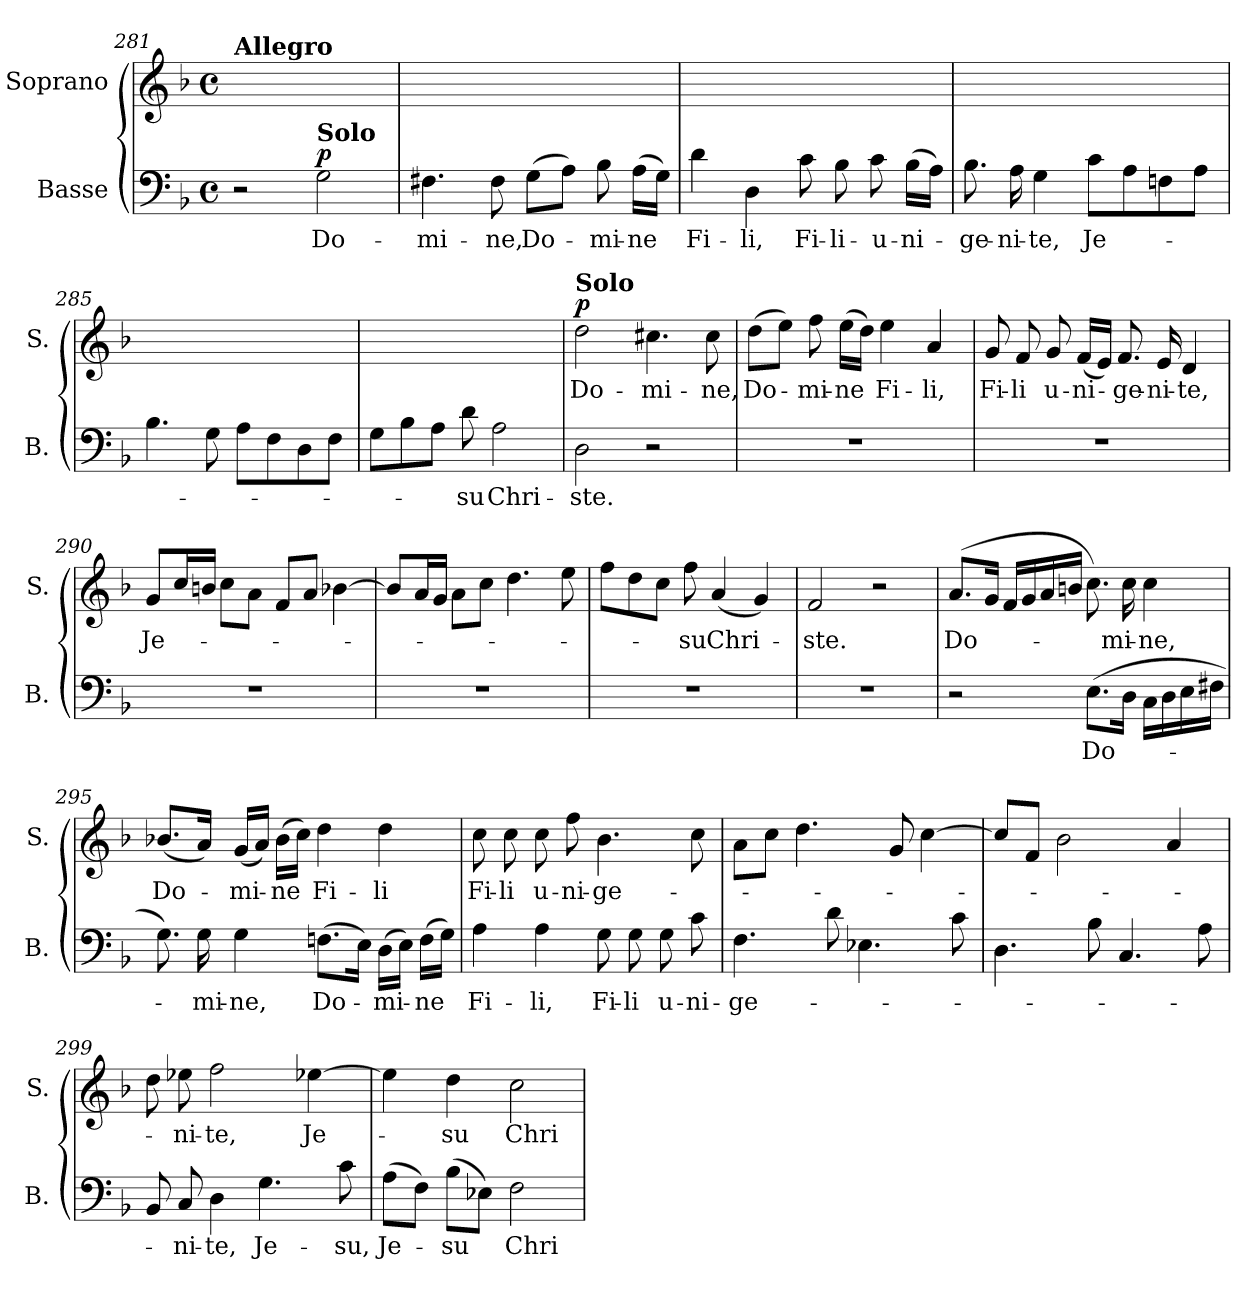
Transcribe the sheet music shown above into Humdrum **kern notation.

**kern	**text	**dynam	**kern	**text	**dynam
*part2	*part2	*part2	*part1	*part1	*part1
*staff2	*staff2	*staff2	*staff1	*staff1	*staff1
*I"Basse	*	*	*I"Soprano	*	*
*I'B.	*	*	*I'S.	*	*
*clefF4	*	*	*clefG2	*	*
*k[b-]	*	*	*k[b-]	*	*
*M4/4	*	*	*M4/4	*	*
*met(c)	*	*	*met(c)	*	*
*MM90	*	*	*MM90	*	*
=281	=281	=281	=281	=281	=281
!	!	!	!LO:TX:a:B:t=Allegro	!	!
2r	.	.	1ryy	.	.
!LO:TX:a:B:t=Solo	!	!	!	!	!
!	!LO:LY:b	!LO:DY:a	!	!	!
2G\	Do-	p	.	.	.
=282	=282	=282	=282	=282	=282
!	!LO:LY:b	!	!	!	!
4.F#X\	-mi-	.	1ryy	.	.
!	!LO:LY:b	!	!	!	!
8F#\	-ne,	.	.	.	.
!	!LO:LY:b	!	!	!	!
(>8G\L	Do-	.	.	.	.
8A\J)	.	.	.	.	.
!	!LO:LY:b	!	!	!	!
8B-\	-mi-	.	.	.	.
!	!LO:LY:b	!	!	!	!
(16A\LL	-ne	.	.	.	.
16G\JJ)	.	.	.	.	.
=283	=283	=283	=283	=283	=283
!	!LO:LY:b	!	!	!	!
4d\	Fi-	.	1ryy	.	.
!	!LO:LY:b	!	!	!	!
4D\	-li,	.	.	.	.
!	!LO:LY:b	!	!	!	!
8c\	Fi-	.	.	.	.
!	!LO:LY:b	!	!	!	!
8B-\	-li-	.	.	.	.
!	!LO:LY:b	!	!	!	!
8c\	-u-	.	.	.	.
!	!LO:LY:b	!	!	!	!
(>16B-\LL	-ni-	.	.	.	.
16A\JJ)	.	.	.	.	.
!!LO:LB:g=z
=284	=284	=284	=284	=284	=284
!	!LO:LY:b	!	!	!	!
8.B-\	-ge-	.	1ryy	.	.
!	!LO:LY:b	!	!	!	!
16A\	-ni-	.	.	.	.
!	!LO:LY:b	!	!	!	!
4G\	-te,	.	.	.	.
!	!LO:LY:b	!	!	!	!
8c\L	Je-	.	.	.	.
8A\	.	.	.	.	.
8Fn\	.	.	.	.	.
8A\J	.	.	.	.	.
=285	=285	=285	=285	=285	=285
4.B-\	.	.	1ryy	.	.
8G\	.	.	.	.	.
8A\L	.	.	.	.	.
8F\	.	.	.	.	.
8D\	.	.	.	.	.
8F\J	.	.	.	.	.
=286	=286	=286	=286	=286	=286
8G\L	.	.	1ryy	.	.
8B-\	.	.	.	.	.
8A\J	.	.	.	.	.
!	!LO:LY:b	!	!	!	!
8d\	-su	.	.	.	.
!	!LO:LY:b	!	!	!	!
2A\	Chri-	.	.	.	.
=287	=287	=287	=287	=287	=287
!	!	!	!LO:TX:a:B:t=Solo	!	!
!	!LO:LY:b	!	!	!LO:LY:b	!LO:DY:a
2D\	-ste.	.	2dd\	Do-	p
!	!	!	!	!LO:LY:b	!
2r	.	.	4.cc#X\	-mi-	.
!	!	!	!	!LO:LY:b	!
.	.	.	8cc#\	-ne,	.
!!LO:LB:g=z
=288	=288	=288	=288	=288	=288
!	!	!	!	!LO:LY:b	!
1r	.	.	(>8dd\L	Do-	.
.	.	.	8ee\J)	.	.
!	!	!	!	!LO:LY:b	!
.	.	.	8ff\	-mi-	.
!	!	!	!	!LO:LY:b	!
.	.	.	(>16ee\LL	-ne	.
.	.	.	16dd\JJ)	.	.
!	!	!	!	!LO:LY:b	!
.	.	.	4ee\	Fi-	.
!	!	!	!	!LO:LY:b	!
.	.	.	4a/	-li,	.
=289	=289	=289	=289	=289	=289
!	!	!	!	!LO:LY:b	!
1r	.	.	8g/	Fi-	.
!	!	!	!	!LO:LY:b	!
.	.	.	8f/	-li	.
!	!	!	!	!LO:LY:b	!
.	.	.	8g/	u-	.
!	!	!	!	!LO:LY:b	!
.	.	.	(<16f/LL	-ni-	.
.	.	.	16e/JJ)	.	.
!	!	!	!	!LO:LY:b	!
.	.	.	8.f/	-ge-	.
!	!	!	!	!LO:LY:b	!
.	.	.	16e/	-ni-	.
!	!	!	!	!LO:LY:b	!
.	.	.	4d/	-te,	.
=290	=290	=290	=290	=290	=290
!	!	!	!	!LO:LY:b	!
1r	.	.	8g/L	Je-	.
.	.	.	16cc/L	.	.
.	.	.	16bn/JJ	.	.
.	.	.	8cc\L	.	.
.	.	.	8a\J	.	.
.	.	.	8f/L	.	.
.	.	.	8a/J	.	.
.	.	.	[>4b-X\	.	.
=291	=291	=291	=291	=291	=291
1r	.	.	8b-/L]	.	.
.	.	.	16a/L	.	.
.	.	.	16g/JJ	.	.
.	.	.	8a\L	.	.
.	.	.	8cc\J	.	.
.	.	.	4.dd\	.	.
.	.	.	8ee\	.	.
!!LO:LB:g=z
=292	=292	=292	=292	=292	=292
1r	.	.	8ff\L	.	.
.	.	.	8dd\	.	.
.	.	.	8cc\J	.	.
!	!	!	!	!LO:LY:b	!
.	.	.	8ff\	-su	.
!	!	!	!	!LO:LY:b	!
.	.	.	(<4a/	Chri-	.
.	.	.	4g/)	.	.
=293	=293	=293	=293	=293	=293
!	!	!	!	!LO:LY:b	!
1r	.	.	2f/	-ste.	.
.	.	.	2r	.	.
=294	=294	=294	=294	=294	=294
!	!	!	!	!LO:LY:b	!
2r	.	.	(<8.a/L	Do-	.
.	.	.	16g/Jk	.	.
.	.	.	16f/LL	.	.
.	.	.	16g/	.	.
.	.	.	16a/	.	.
.	.	.	16bn/JJ	.	.
!	!LO:LY:b	!	!	!	!
(>8.E\L	Do-	.	8.cc\)	.	.
!	!	!	!	!LO:LY:b	!
16D\Jk	.	.	16cc\	-mi-	.
!	!	!	!	!LO:LY:b	!
16C\LL	.	.	4cc\	-ne,	.
16D\	.	.	.	.	.
16E\	.	.	.	.	.
16F#X\JJ	.	.	.	.	.
=295	=295	=295	=295	=295	=295
!	!	!	!	!LO:LY:b	!
8.G\)	.	.	(8.b-X/L	Do-	.
!	!LO:LY:b	!	!	!	!
16G\	-mi-	.	16a/Jk)	.	.
!	!LO:LY:b	!	!	!LO:LY:b	!
4G\	-ne,	.	(16g/LL	-mi-	.
.	.	.	16a/JJ)	.	.
!	!	!	!	!LO:LY:b	!
.	.	.	(16b-\LL	-ne	.
.	.	.	16cc\JJ)	.	.
!	!LO:LY:b	!	!	!LO:LY:b	!
(>8.Fn\L	Do-	.	4dd\	Fi-	.
16E\Jk)	.	.	.	.	.
!	!LO:LY:b	!	!	!LO:LY:b	!
(16D\LL	-mi-	.	4dd\	-li	.
16E\JJ)	.	.	.	.	.
!	!LO:LY:b	!	!	!	!
(16F\LL	-ne	.	.	.	.
16G\JJ)	.	.	.	.	.
!!LO:LB:g=z
=296	=296	=296	=296	=296	=296
!	!LO:LY:b	!	!	!LO:LY:b	!
4A\	Fi-	.	8cc\	Fi-	.
!	!	!	!	!LO:LY:b	!
.	.	.	8cc\	-li	.
!	!LO:LY:b	!	!	!LO:LY:b	!
4A\	-li,	.	8cc\	u-	.
!	!	!	!	!LO:LY:b	!
.	.	.	8ff\	-ni-	.
!	!LO:LY:b	!	!	!LO:LY:b	!
8G\	Fi-	.	4.b-\	-ge-	.
!	!LO:LY:b	!	!	!	!
8G\	-li	.	.	.	.
!	!LO:LY:b	!	!	!	!
8G\	u-	.	.	.	.
!	!LO:LY:b	!	!	!	!
8c\	-ni-	.	8cc\	.	.
=297	=297	=297	=297	=297	=297
!	!LO:LY:b	!	!	!	!
4.F\	-ge-	.	8a\L	.	.
.	.	.	8cc\J	.	.
.	.	.	4.dd\	.	.
8d\	.	.	.	.	.
4.E-X\	.	.	.	.	.
.	.	.	8g/	.	.
.	.	.	[>4cc\	.	.
8c\	.	.	.	.	.
=298	=298	=298	=298	=298	=298
4.D\	.	.	8cc/L]	.	.
.	.	.	8f/J	.	.
.	.	.	2b-\	.	.
8B-\	.	.	.	.	.
4.C/	.	.	.	.	.
.	.	.	4a/	.	.
8A\	.	.	.	.	.
=299	=299	=299	=299	=299	=299
8BB-/	.	.	8dd\	.	.
!	!LO:LY:b	!	!	!LO:LY:b	!
8C/	-ni-	.	8ee-X\	-ni-	.
!	!LO:LY:b	!	!	!LO:LY:b	!
4D\	-te,	.	2ff\	-te,	.
!	!LO:LY:b	!	!	!	!
4.G\	Je-	.	.	.	.
!	!	!	!	!LO:LY:b	!
.	.	.	[4ee-X\	Je-	.
!	!LO:LY:b	!	!	!	!
8c\	-su,	.	.	.	.
!!LO:LB:g=z
=300	=300	=300	=300	=300	=300
!	!LO:LY:b	!	!	!	!
(>8A\L	Je-	.	4ee-\]	.	.
8F\J)	.	.	.	.	.
!	!LO:LY:b	!	!	!LO:LY:b	!
(>8B-\L	-su	.	4dd\	-su	.
8E-X\J)	.	.	.	.	.
!	!LO:LY:b	!	!	!LO:LY:b	!
2F\	Chri-	.	2cc\	Chri-	.
=	=	=	=	=	=
*-	*-	*-	*-	*-	*-
